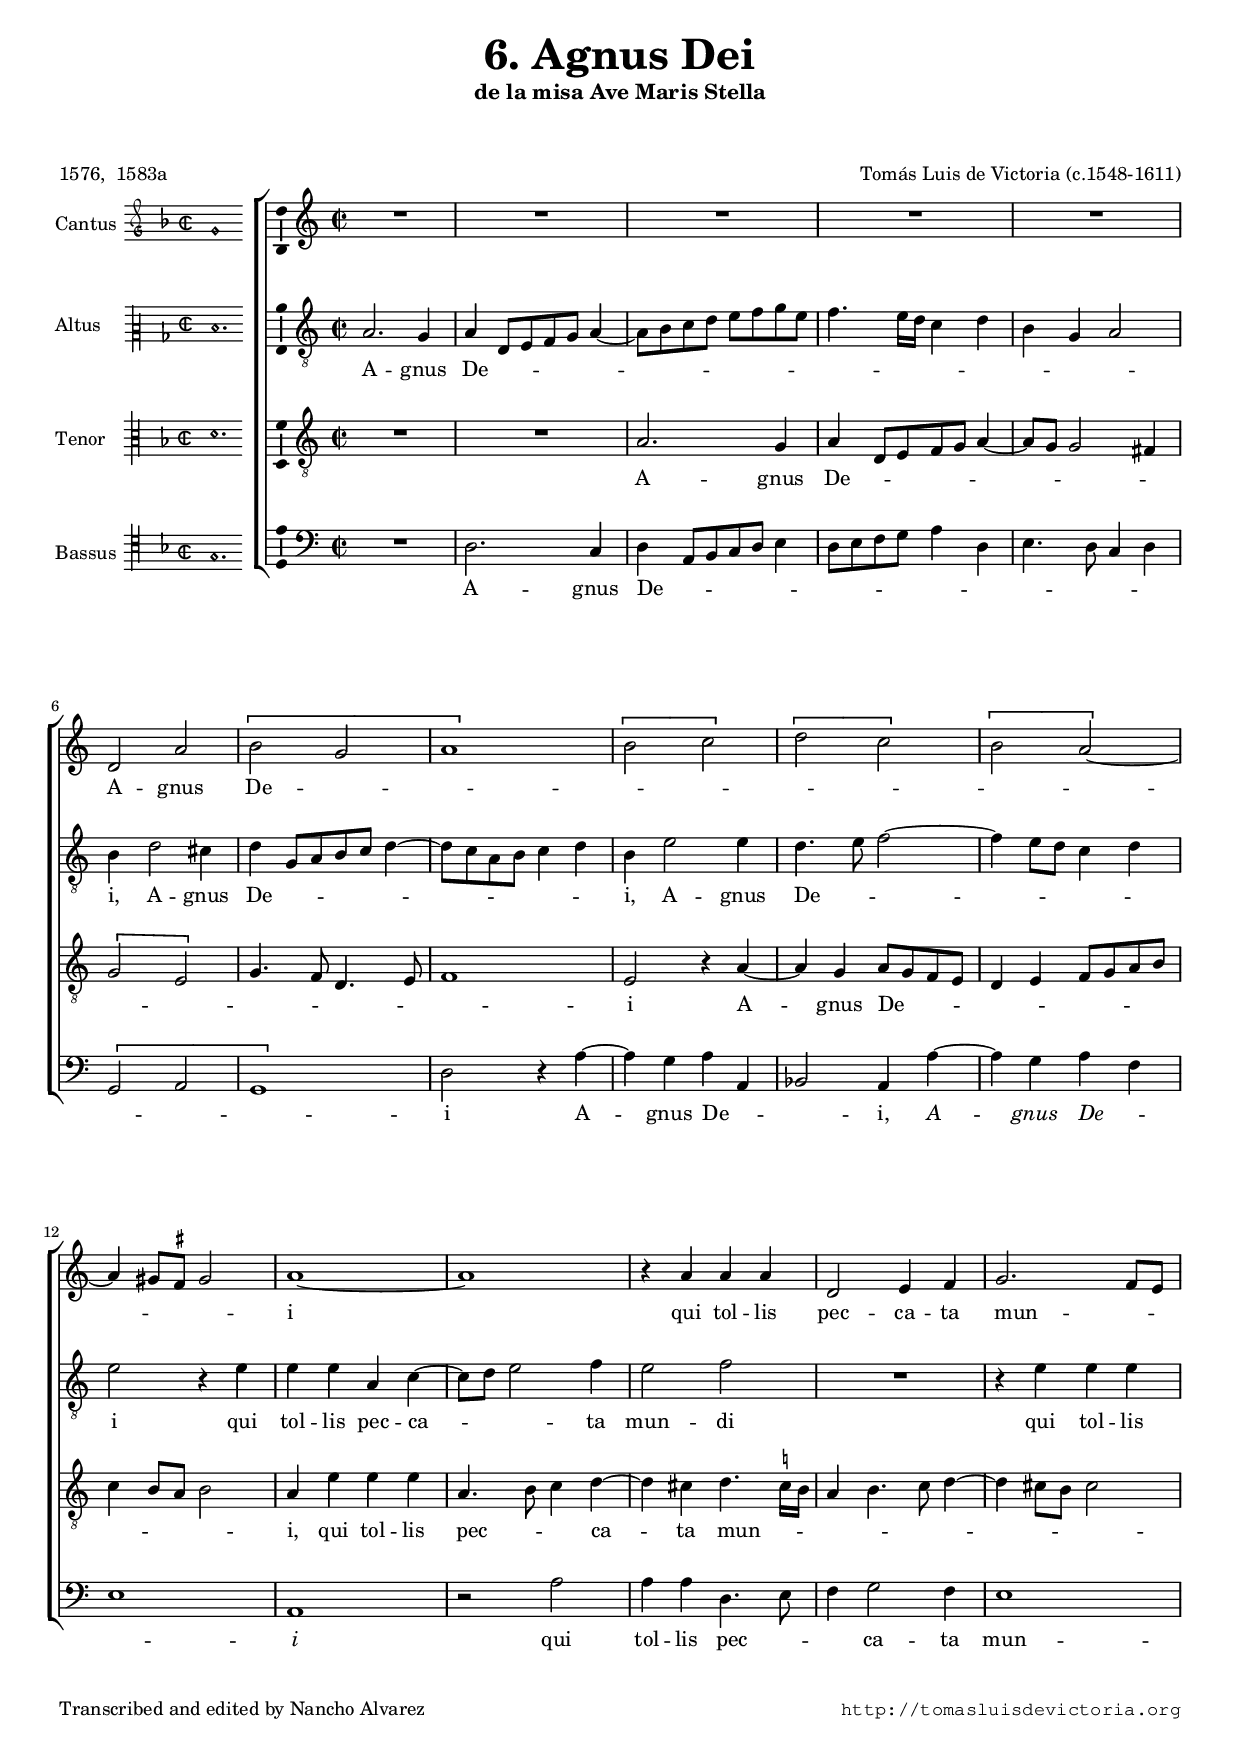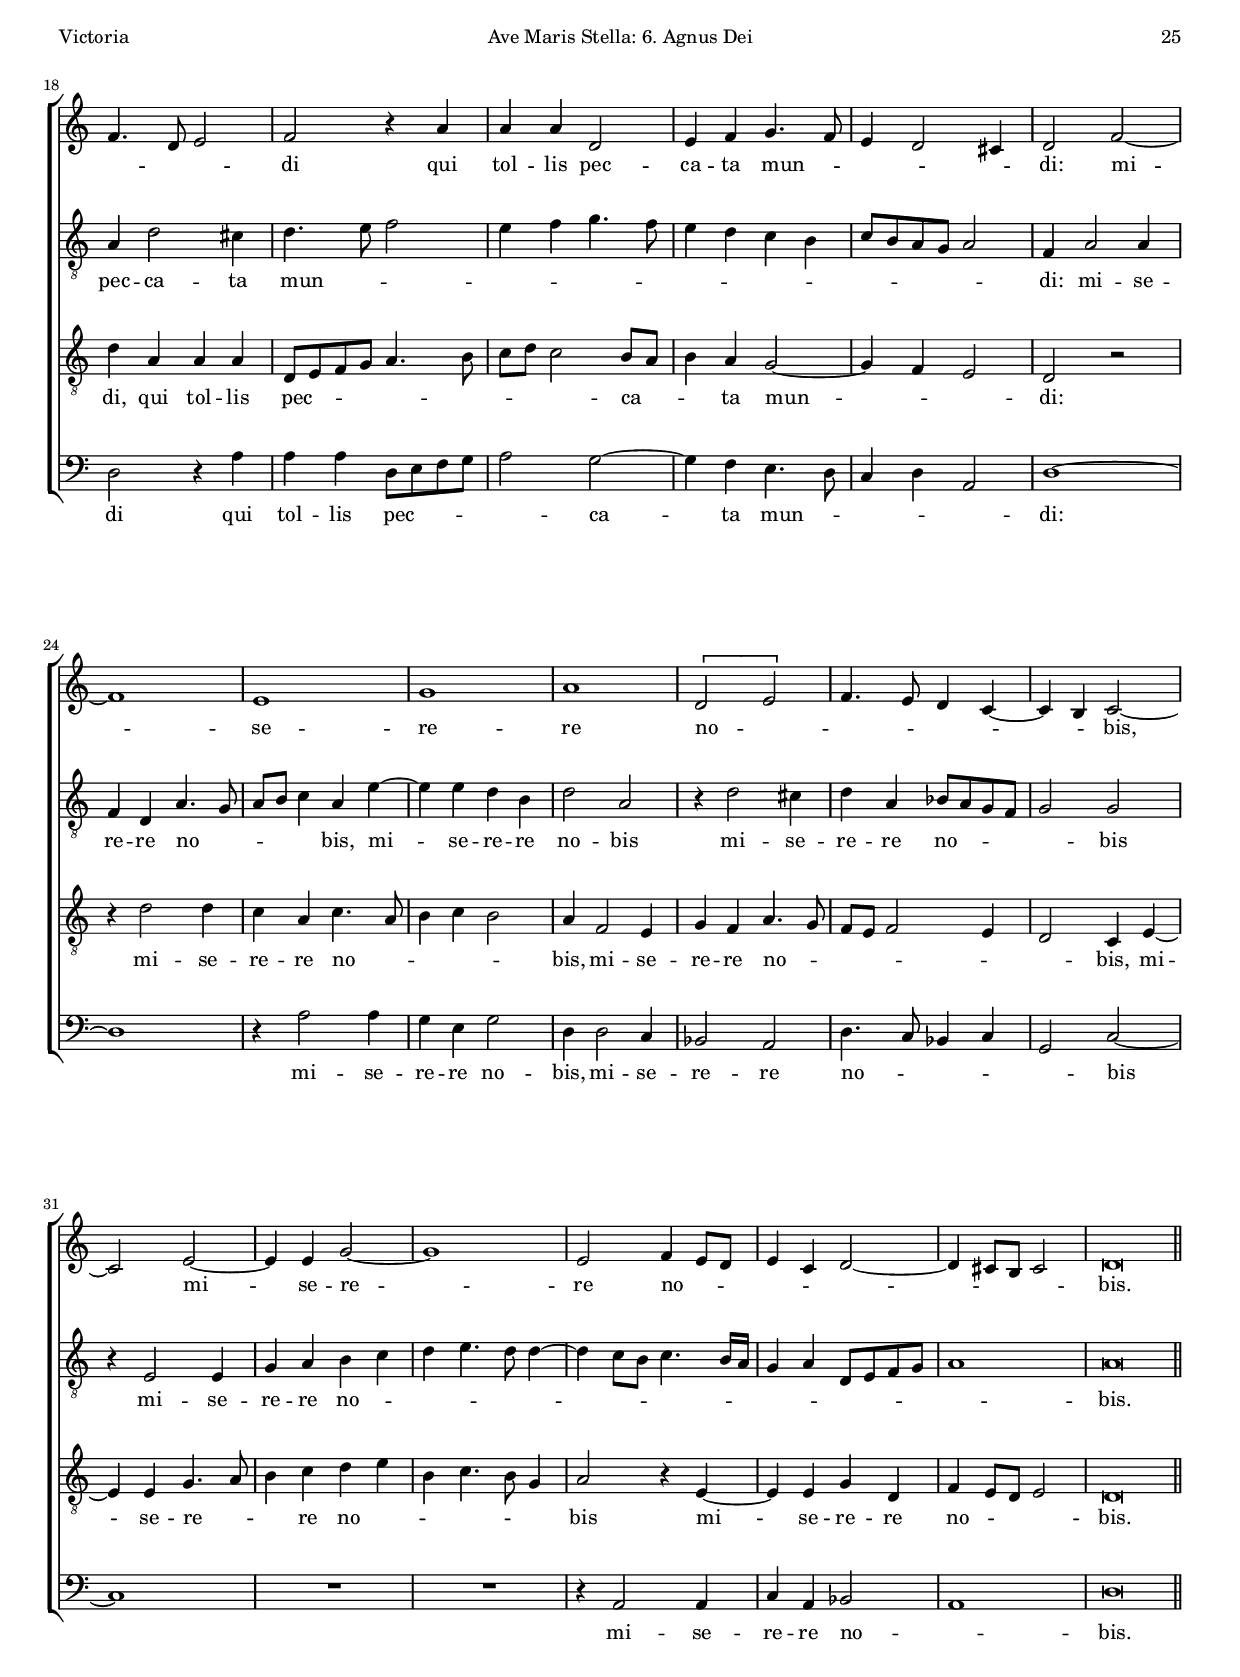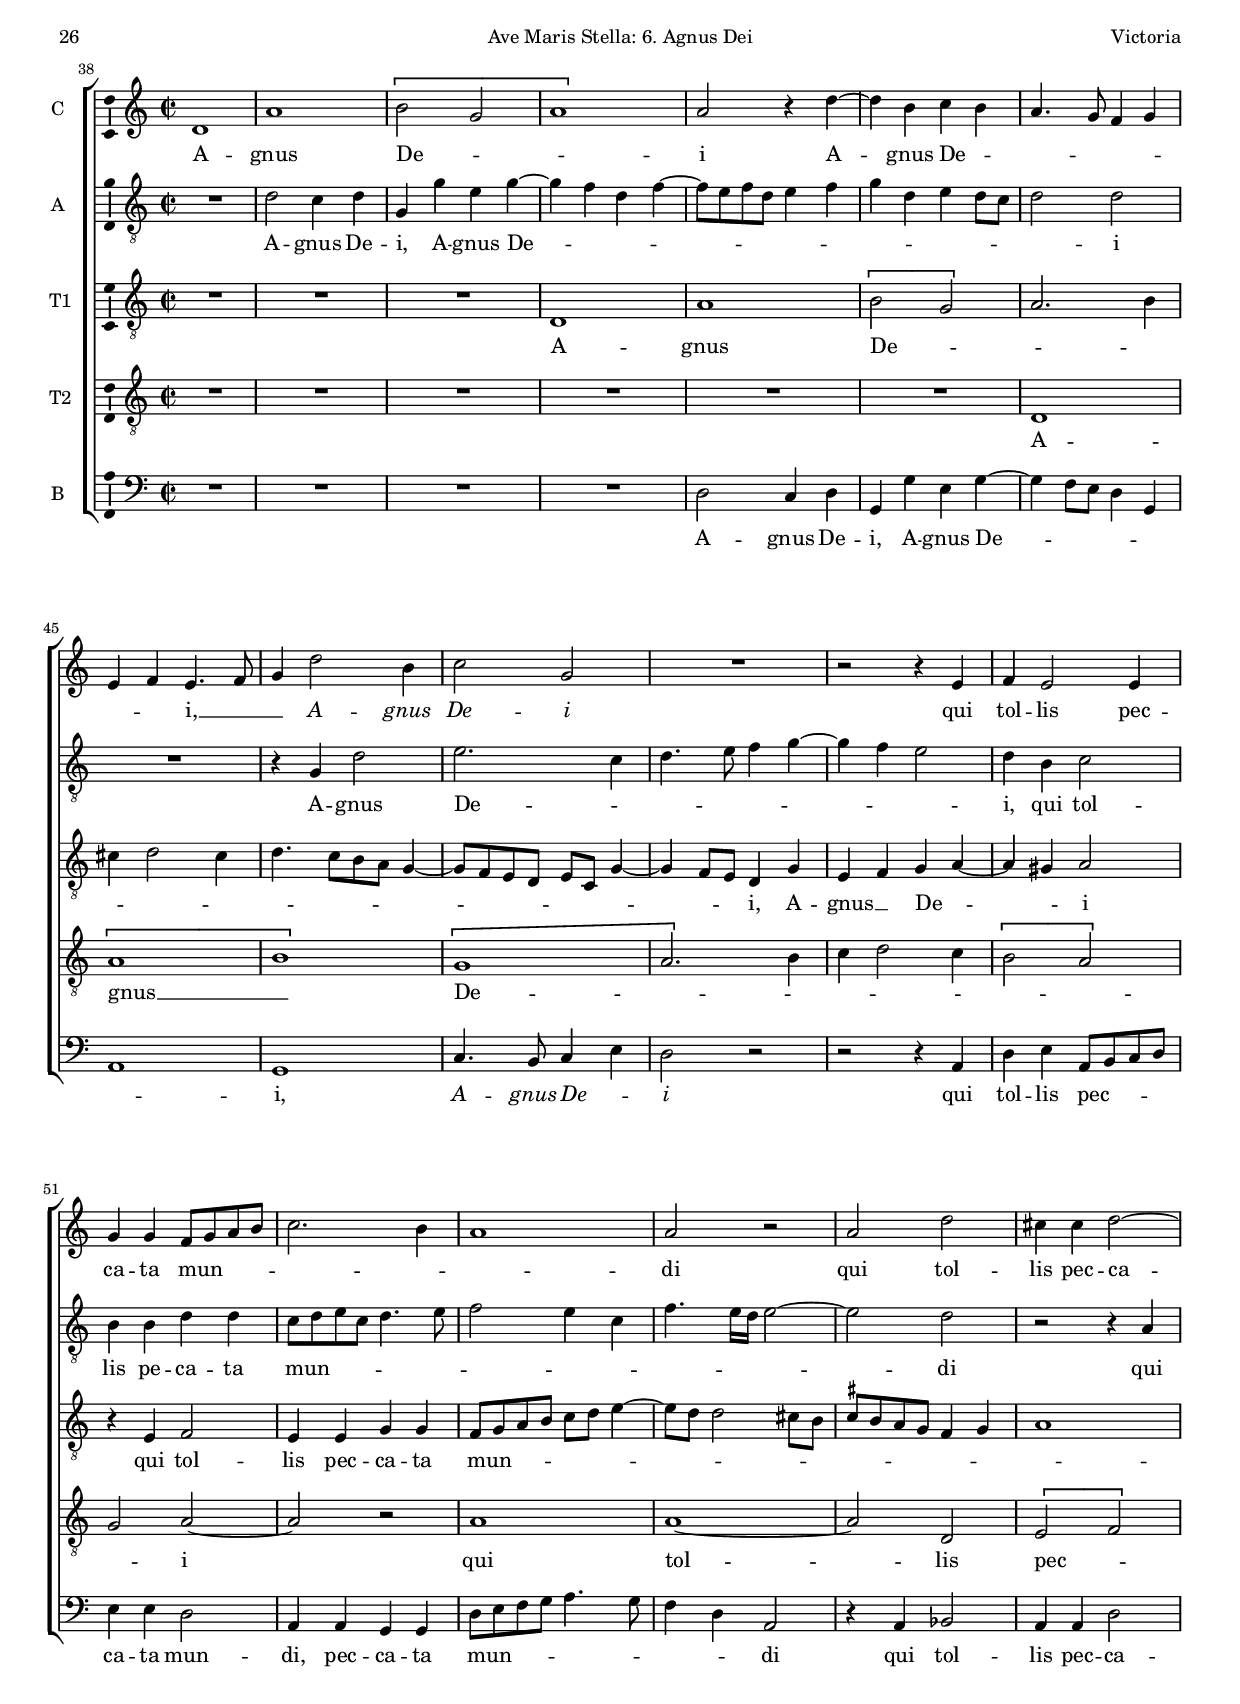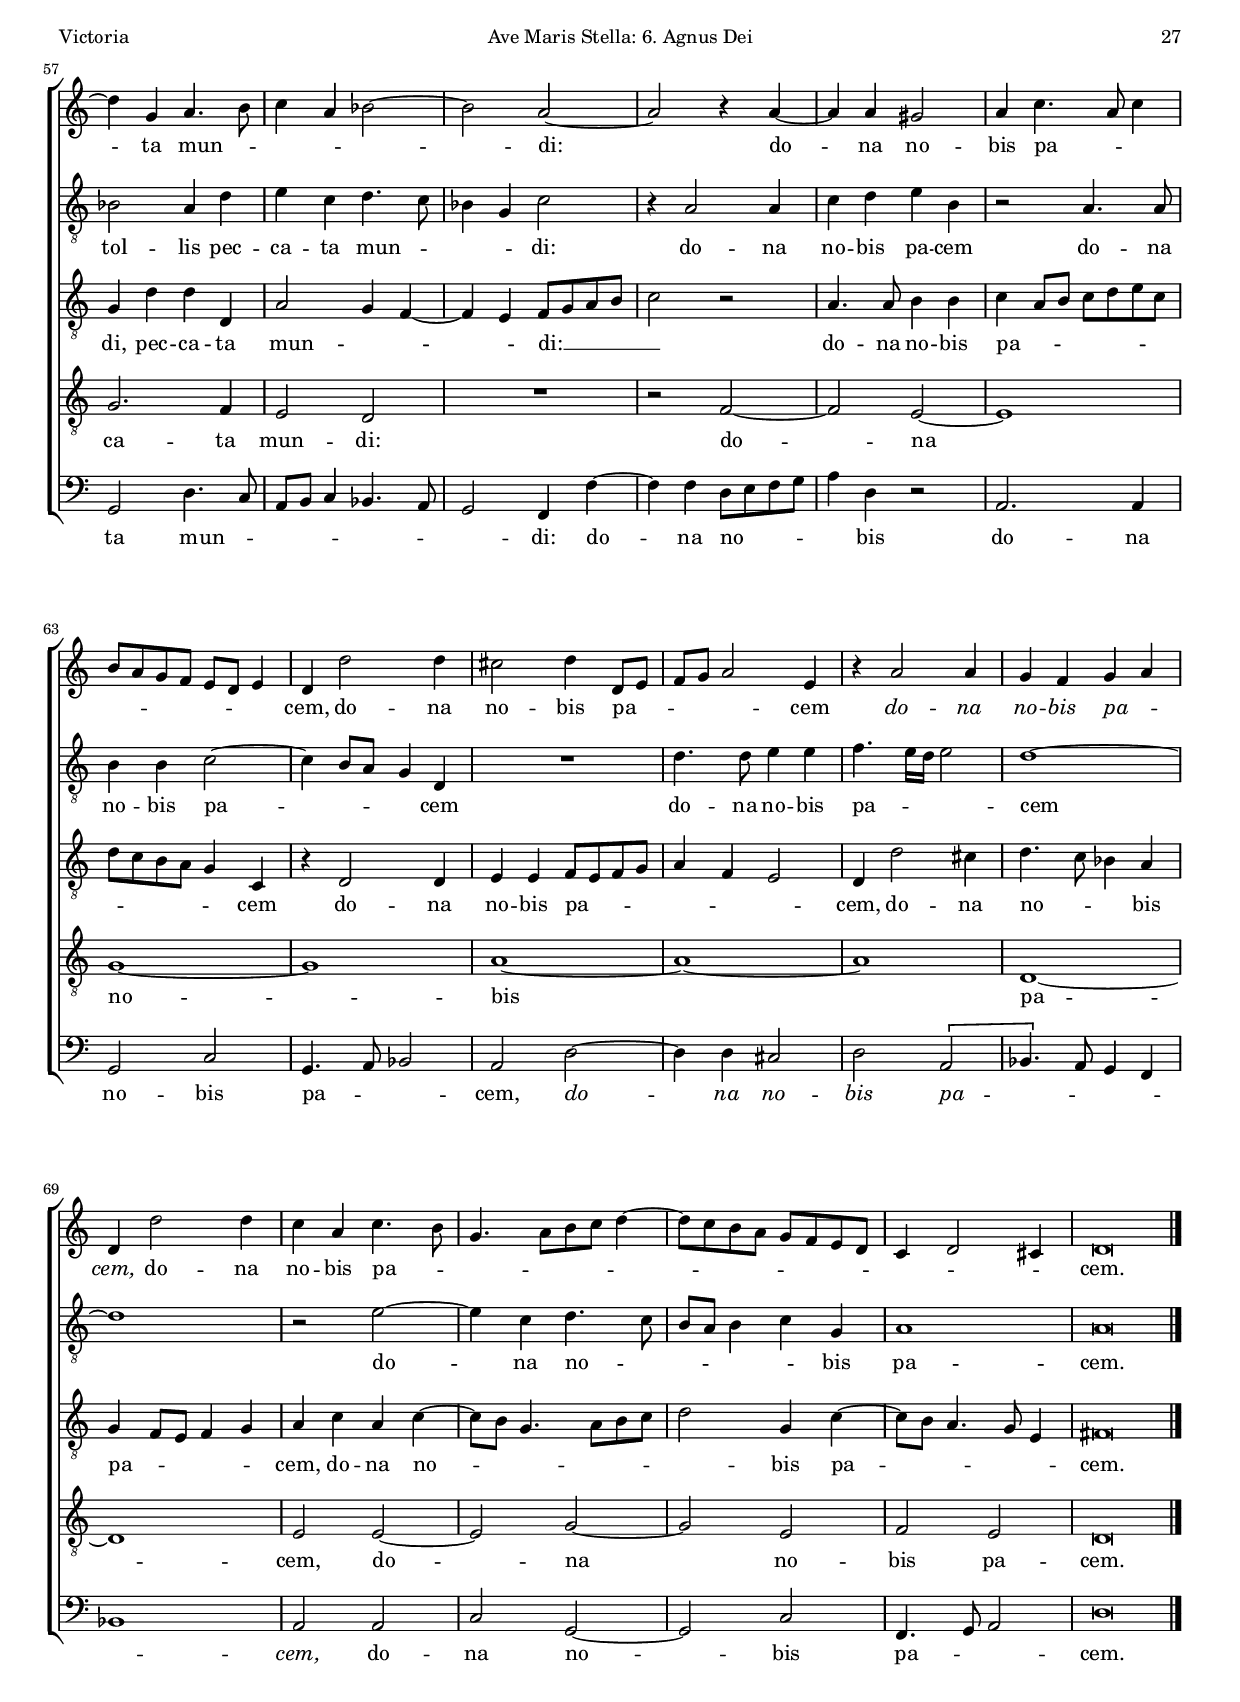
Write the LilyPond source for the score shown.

\version "2.22.0"

#(set-default-paper-size "a4")
#(set-global-staff-size 16.4)
#(ly:set-option 'point-and-click #f)
%mobile -s15.5 -i3.4

italicas=\override LyricText.font-shape = #'italic
rectas=\override LyricText.font-shape = #'upright
ss=\once \set suggestAccidentals = ##t
incipitwidth = 20
mtempo={\tempo 4 = 100}
mtempob={\tempo 4 = 50}
mt=#(define-music-function (offset) (number?) ; move lyric text
      #{ \once \override LyricText.X-offset = -$offset #})

htitle="Ave Maris Stella: 6. Agnus Dei"
hcomposer="Victoria"


\header {
	title=\markup{\fontsize #3 "6. Agnus Dei"}
	subtitle=\markup{"de la misa Ave Maris Stella"}
	subsubtitle=\markup{\null \vspace #2 }
        composer=\markup{"Tomás Luis de Victoria (c.1548-1611)"}
        pdfauthor=\composer
        poet="1576,  1583a" % uso 1583a
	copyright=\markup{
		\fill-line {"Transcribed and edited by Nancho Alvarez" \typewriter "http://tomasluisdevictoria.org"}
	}
%	tagline=""
}

global={\key f \major \time 2/2 \skip 1*37 \bar "||" }


cantus=\relative c'' {
	R1*4/4
	R1*4/4
	R1*4/4
	R1*4/4
%5
	R1*4/4
	g2 d'
	\[e c
	d1\]
	\[e2 f\]
%10
	\[g f\]
	\[e d ~ \]
	d4 cis8 \ss b cis2
	d1 ~
	d
%15
	r4 d d d
	g,2 a4 bes
	c2. bes8 a
	bes4. g8 a2
	bes r4 d
%20
	d d g,2
	a4 bes c4. bes8
	a4 g2 fis4
	g2 bes ~
	bes1
%25
	a
	c
	d
	\[g,2 a\]
	bes4. a8 g4 f ~
%30
	f e f2 ~
	f a ~
	a4 a c2 ~
	c1
	a2 bes4 a8 g
%35
	a4 f g2 ~
	g4 fis8 e fis2
	g\breve*1/2 
}

altus=\relative c' {
	d2. c4
	d g,8[ a bes c] d4 ~
	d8 e f g a bes c a
	bes4. a16 g f4 g
%5
	e c d2
	e4 g2 fis4
	g c,8[ d e f] g4 ~
	g8 f d e f4 g
	e a2 a4
%10
	g4. a8 bes2 ~
	bes4 a8 g f4 g
	a2 r4 a
	a a d, f ~
	f8 g a2 bes4
%15
	a2 bes
	R1*4/4
	r4 a a a
	d, g2 fis4
	g4. a8 bes2
%20
	a4 bes c4. bes8
	a4 g f e
	f8 e d c d2
	bes4 d2 d4
	bes g d'4. c8
%25
	d e f4 d a' ~
	a a g e
	g2 d
	r4 g2 fis4
	g d es8 d c bes
%30
	c2 c
	r4 a2 a4
	c d e f
	g a4. g8 g4 ~
	g f8 e f4. e16 d
%35
	c4 d g,8 a bes c
	d1
	d\breve*1/2 
}

tenor=\relative c' {
	R1*4/4
	R1*4/4
	d2. c4
	d g,8[ a bes c] d4 ~
%5
	d8 c c2 b4
	\[c2 a\]
	c4. bes8 g4. a8
	bes1
	a2 r4 d ~
%10
	d c d8 c bes a
	g4 a bes8 c d e
	f4 e8 d e2
	d4 a' a a
	d,4. e8 f4 g ~
%15
	g fis g4. \ss f16 e
	d4 e4. f8 g4 ~
	g fis8 e fis2
	g4 d d d
	g,8 a bes c d4. e8
%20
	f g f2 e8 d
	e4 d c2 ~
	c4 bes a2
	g r
	r4 g'2 g4
%25
	f d f4. d8
	e4 f e2
	d4 bes2 a4
	c bes d4. c8
	bes a bes2 a4
%30
	g2 f4 a ~
	a a c4. d8
	e4 f g a
	e f4. e8 c4
	d2 r4 a ~
%35
	a a c g
	bes a8 g a2
	g\breve*1/2
}

bassus=\relative c' {
	R1*4/4
	g2. f4
	g d8[ e f g] a4
	g8 a bes c d4 g,
%5
	a4. g8 f4 g
	\[c,2 d
	c1\]
	g'2 r4 d' ~
	d c d d,
%10
	es2 d4 d' ~
	d c d bes
	a1
	d,
	r2 d'
%15
	d4 d g,4. a8
	bes4 c2 bes4
	a1
	g2 r4 d'
	d d g,8 a bes c
%20
	d2 c2 ~ % 1576 d4 d c2 ~
	c4 bes a4. g8
	f4 g d2
	g1 ~
	g
%25
	r4 d'2 d4
	c a c2
	g4 g2 f4
	es2 d
	g4. f8 es4 f
%30
	c2 f ~
	f1
	R1*4/4
	R1*4/4
	r4 d2 d4
%35
	f d es2
	d1
	g\breve*1/2 
}


textocantus=\lyricmode{
A -- gnus \mt #.5 De -- _ _ _ _ _ _ _ _ _ _ _ _ i _
qui tol -- lis pec -- ca -- ta \mt #.3 mun -- _ _ _ _ _ di
qui tol -- lis pec -- ca -- ta \mt #.5 mun -- _ _ _ _ \mt #.4 di:
mi -- _ se -- re -- re
no -- _ _ _ _ _ _ _ \mt #.5 bis, _
mi -- _ se -- re -- _ re no -- _ _ _ _ _ _ _ _ _ \mt #.7 bis.

}

textoaltus=\lyricmode{
A -- gnus \mt #.4 De -- _ _ _ _ _ _ _ _ _ _ _ _ _ _ _ _ _ _ _ _ _ i, 
A -- gnus \mt #.4 De -- _ _ _ _ _ _ _ _ _ _ _ i,
A -- gnus \mt #.2 De -- _ _ _ _ _ _ _ i % ij en 1583a
qui tol -- lis pec -- ca -- _ _ _ ta mun -- di
qui tol -- lis pec -- ca -- ta \mt #.5 mun -- _ _ _ _ _ _ _ _ _ _ _ _ _ _ _ \mt #.4 di:
mi -- se -- re -- re
no -- _ _ _ _ bis, 
mi -- _ se -- re -- re no -- bis
mi -- se -- re -- re \mt #.4 no -- _ _ _ _ bis % ij en 1583a
mi -- se -- re -- re \mt #.4 no -- _ _ _ _ _ _ _ _ _ _ _ _ _ _ _ _ _ _ \mt #.7 bis.
}

textotenor=\lyricmode{
A -- gnus \mt #.5 De -- _ _ _ _ _ _ _ _ _ _ _ _ _ _ _ _ i
A -- _ gnus De -- _ _ _ _ _ _ _ _ _ _ _ _ _ i,
qui tol -- lis \mt #.3 pec -- _ _ ca -- _ ta \mt #.4 mun -- _ _ _ _ _ _ _ _ _ _ di,
qui tol -- lis
\mt #.4 pec -- _ _ _ _ _ _ _ _ ca -- _ _ ta mun -- _ _ _ \mt #.4 di: % 1576 pec -- _ _ _ ca
mi -- se -- re -- re no -- _ _ _ _ bis,
mi -- se -- re -- re no -- _ _ _ _ _ _ bis,
\mt #.5 mi -- _ se -- re -- _ _ re \mt #.3 no -- _ _ _ _ _ bis
mi -- _ se -- re -- re \mt #.2 no -- _ _ _ \mt #.7 bis. % ij en 1583a
}

textobassus=\lyricmode{
A -- gnus De -- _ _ _ _ _ _ _ _ _ _ _ _ _ _ _ _ _ _ i
A -- _ gnus De -- _ _ i,
\italicas
A -- _ gnus De -- _ _ i
\rectas
qui tol -- lis \mt #.5 pec -- _ _ ca -- ta mun -- di
qui tol -- lis \mt #.4 pec -- _ _ _ _ ca -- _ ta \mt #.6 mun -- _ _ _ _ \mt #.4 di: _
mi -- se -- re -- re no -- bis,
mi -- se -- re -- re no -- _ _ _ _ bis _ % ij en 1583a
mi -- se -- re -- re no -- _ \mt #.7 bis.
}



incipitcantus=\markup{
	\score{
		{ 
		\set Staff.instrumentName="Cantus " % Superius
		\override NoteHead.style = #'neomensural
		\override Rest.style = #'neomensural
		\override Staff.TimeSignature.style = #'neomensural
		\cadenzaOn 
		\clef "petrucci-g"
		\key f \major
		\time 2/2
		g'1
		} 
	\layout {
		\context {\Voice
			\remove Ligature_bracket_engraver
			\consists Mensural_ligature_engraver
		}
		line-width=\incipitwidth
                indent=0
	}
	}
}


incipitaltus=\markup{
	\score{
		{ 
		\set Staff.instrumentName="Altus    "
		\override NoteHead.style = #'neomensural 
		\override Rest.style = #'neomensural
		\override Staff.TimeSignature.style = #'neomensural
		\cadenzaOn 
		\clef "petrucci-c2"
		\key f \major
		\time 2/2
		d'1.
		} 
	\layout {
		\context {\Voice
			\remove Ligature_bracket_engraver
			\consists Mensural_ligature_engraver
		}
		line-width=\incipitwidth
                indent=0
	}
	}
}


incipittenor=\markup{
	\score{
		{ 
		\set Staff.instrumentName="Tenor   "
		\override NoteHead.style = #'neomensural 
		\override Rest.style = #'neomensural
		\override Staff.TimeSignature.style = #'neomensural
		\cadenzaOn 
		\clef "petrucci-c3"
		\key f \major
		\time 2/2
		d'1.
		} 
	\layout {
		\context {\Voice
			\remove Ligature_bracket_engraver
			\consists Mensural_ligature_engraver
		}
		line-width=\incipitwidth
                indent=0
	}
	}
}


incipitbassus=\markup{
	\score{
		{ 
		\set Staff.instrumentName="Bassus "
		\override NoteHead.style = #'neomensural 
		\override Rest.style = #'neomensural
		\override Staff.TimeSignature.style = #'neomensural
		\cadenzaOn 
		\clef "petrucci-c4"
		\key f \major
		\time 2/2
		g1.
		} 
	\layout {
		\context {\Voice
			\remove Ligature_bracket_engraver
			\consists Mensural_ligature_engraver
		}
		line-width=\incipitwidth
                indent=0
	}
	}
}





\score {\transpose c' g{
\new ChoirStaff<<

	\new Staff <<\global
	\new Voice="v1" {
		\set Staff.instrumentName=\incipitcantus
		\clef "treble"
		\cantus }
	\new Lyrics \lyricsto "v1" {\textocantus }
	>>

	
	\new Staff << \global
	\new Voice="v2" {
		\set Staff.instrumentName=\incipitaltus
		\clef "G_8" 
		\altus}
	\new Lyrics \lyricsto "v2" {\textoaltus }
	>>

	
	\new Staff <<\global
	\new Voice="v3" {
		\set Staff.instrumentName=\incipittenor
		\clef "G_8"
		\tenor }
	\new Lyrics \lyricsto "v3" {\textotenor }
	>>
	

	\new Staff <<\global
	\new Voice="v4" {
		\set Staff.instrumentName=\incipitbassus
		\clef "bass" 
		\bassus }
	\new Lyrics \lyricsto "v4" {\textobassus}
	>>
	
>>

}%transpose

\layout{ 
	%\context {\Lyrics \override VerticalAxisGroup.minimum-Y-extent = #'(-0 . 0) }
	\context {\Score \override BarNumber.padding = #2 }
	%\context {\Lyrics \override LyricText.font-size = #2 }
	\context {\Voice melismaBusyProperties = #'() }
	%\context { \Staff \RemoveEmptyStaves }
	\context {\Staff 
                  \override VerticalAxisGroup.staff-staff-spacing =
			#'((basic-distance . 11) (minimum-distance . 0) (padding . 1))
		\consists Ambitus_engraver 
			\override LigatureBracket.padding = #1
	}
}

%\midi { \mtempo }


}


global={\set Score.currentBarNumber = #38 
	\key f \major \time 2/2 \skip 1*37 \bar "|." }


cantus=\relative c'' {\bar ""
	g1
	d'
%40
	\[e2 c
	d1\]
	d2 r4 g ~
	g e f e
	d4. c8 bes4 c
%45
	a bes a4. bes8
	c4 g'2 e4
	f2 c
	R1*4/4
	r2 r4 a
%50
	bes a2 a4
	c c bes8 c d e
	f2. e4
	d1
	d2 r
%55
	d g
	fis4 fis g2 ~
	g4 c, d4. e8
	f4 d es2 ~
	es d ~
%60
	d r4 d ~
	d d cis2
	d4 f4. d8 f4
	e8 d c bes a g a4
	g g'2 g4
%65
	fis2 g4 g,8 a
	bes c d2 a4
	r d2 d4
	c bes c d
	g, g'2 g4
%70
	f d f4. e8
	c4. d8[ e f] g4 ~
	g8 f e d c bes a g
	f4 g2 fis4
	g\breve*1/2
}

altus=\relative c'' {
	R1*4/4
	g2 f4 g
%40
	c, c' a c ~
	c bes g bes ~
	bes8 a bes g a4 bes
	c g a g8 f
	g2 g
%45
	R1*4/4
	r4 c, g'2
	a2. f4
	g4. a8 bes4 c ~
	c bes a2
%50
	g4 e f2
	e4 e g g
	f8 g a f g4. a8
	bes2 a4 f
	bes4. a16 g a2 ~
%55
	a g
	r r4 d
	es2 d4 g
	a f g4. f8
	es4 c f2
%60
	r4 d2 d4
	f g a e
	r2 d4. d8
	e4 e f2 ~
	f4 e8 d c4 g
%65
	R1*4/4
	g'4. g8 a4 a
	bes4. a16 g a2
	g1 ~
	g
%70
	r2 a ~
	a4 f g4. f8
	e d e4 f c
	d1
	d\breve*1/2
}

tenor=\relative c' {
	R1*4/4
	R1*4/4
%40
	R1*4/4
	g1
	d'
	\[e2 c\]
	d2. e4
%45
	fis g2 fis4
	g4. f8[ e d] c4 ~
	c8 bes a g a f c'4 ~
	c bes8 a g4 c
	a bes c d ~
%50
	d cis d2
	r4 a bes2
	a4 a c c
	bes8 c d e f g a4 ~
	a8 g g2 fis8 e
%55
	\ss fis e d c bes4 c % raro!
	d1
	c4 g' g g,
	d'2 c4 bes ~
	bes a bes8 c d e
%60
	f2 r
	d4. d8 e4 e
	f d8 e f g a f
	g f e d c4 f,
	r g2 g4
%65
	a a bes8 a bes c
	d4 bes a2
	g4 g'2 fis4
	g4. f8 es4 d
	c bes8 a bes4 c
%70
	d f d f ~
	f8 e c4. d8 e f
	g2 c,4 f ~
	f8 e d4. c8 a4
	b\breve*1/2
}

tenordos=\relative c' {
       % do en tercera
	R1
	R1*4/4
%40
	R1*4/4
	R1*4/4
	R1*4/4
	R1*4/4
	g1
%45
	\[d'
	e\]
	\[c
	d2.\] e4
	f g2 f4
%50
	\[e2 d\]
	c d ~
	d r
	d1
	d ~
%55
	d2 g,
	\[a bes\]
	c2. bes4
	a2 g
	R1*4/4
%60
	r2 bes ~
	bes a ~
	a1
	c ~
	c
%65
	d ~
	d ~
	d
	g, ~
	g
%70
	a2 a ~
	a c ~
	c a
	bes a
	g\breve*1/2
}
bassus=\relative c' {
	R1*4/4
	R1*4/4
%40
	R1*4/4
	R1*4/4
	g2 f4 g
	c, c' a c ~
	c bes8 a g4 c,
%45
	d1
	c
	f4. e8 f4 a
	g2 r
	r r4 d
%50
	g a d,8 e f g
	a4 a g2
	d4 d c c
	g'8 a bes c d4. c8
	bes4 g d2
%55
	r4 d es2
	d4 d g2
	c, g'4. f8
	d e f4 es4. d8
	c2 bes4 bes' ~
%60
	bes bes g8 a bes c
	d4 g, r2
	d2. d4
	c2 f
	c4. d8 es2
%65
	d g ~
	g4 g fis2
	g \[d
	es4.\] d8 c4 bes
	es1
%70
	d2 d
	f c ~
	c f
	bes,4. c8 d2
	g\breve*1/2 
}


textocantus=\lyricmode{
A -- gnus De -- _ _ i
A -- _ gnus \mt #.2 De -- _ _ _ _ _ _ _ i, __ _ _
\italicas A -- gnus De -- i \rectas % en 1576 no repite el texto
qui tol -- lis pec -- ca -- ta \mt #.3 mun -- _ _ _ _ _ _ di
qui tol -- lis pec -- ca -- _ ta \mt #.7 mun -- _ _ _ _ _ di: _ % ij en 1583a
do -- _ na no -- bis pa -- _ _ _ _ _ _ _ _ _ cem,
do -- na no -- bis pa -- _ _ _ _ cem
\italicas
do -- na no -- bis pa -- _ cem,
\rectas
do -- na no -- bis pa -- _ _ _ _ _ _ _ _ _ _ _ _ _ _ _ _ _ cem.
}

textoaltus=\lyricmode{
A -- gnus De -- i, 
A -- gnus De -- _ _ _ _ _ _ _ _ _ _ _ _ _ _ _ _ i % ij en 1583a
A -- gnus De -- _ _ _ _ _ _ _ _ i,
qui tol -- lis pe -- ca -- ta \mt #.3 mun -- _ _ _ _ _ _ _ _ _ _ _ _ _ di
qui tol -- lis pec -- ca -- ta \mt #.7 mun -- _ _ _ di: % ij en 1583a
do -- na no -- bis pa -- cem
do -- na no -- bis pa -- _ _ _ _ cem % ij en 1583a
do -- na no -- bis \mt #.2 pa -- _ _ _ cem _
do -- _ na no -- _ _ _ _ _ bis pa -- cem.
}

textotenor=\lyricmode{
A -- gnus De -- _ _ _ _ _ _ _ _ _ _ _ _ _ _ _ _ _ _ _ _ _ i,
A -- \mt #1.4 gnus __ _ De -- _ _ _ i % en 1576 gnus De
qui tol -- lis pec -- ca -- ta \mt #.3 mun -- _ _ _ _ _ _ _ _ _ _ _ _ _ _ _ _ _ _ di,
pec -- ca -- ta \mt #.8 mun -- _ _ _ _ di: __ _ _ _ _ 
do -- na no -- bis pa -- _ _ _ _ _ _ _ _ _ _ _ cem
do -- na no -- bis pa -- _ _ _ _ _ _ cem,
do -- na no -- _ _ bis pa -- _ _ _ _ cem, % ij en 1583a
do -- na no -- _ _ _ _ _ _ _ bis pa -- _ _ _ _ _ cem.
}

textotenordos=\lyricmode{
A -- gnus __ _ De -- _ _ _ _ _ _ _ _ i _
qui tol -- _ lis \mt #.2 pec -- _ ca -- ta mun -- di:
do -- _ na _ 
no -- _ bis _ _ pa -- _ cem,
do -- _ na _ no -- bis pa -- cem. % ij en 1583a
}

textobassus=\lyricmode{
A -- gnus De -- i, 
A -- gnus De -- _ _ _ _ _ _ i, % ij en 1583a
\italicas
A -- gnus De -- _ i
\rectas
qui tol -- lis \mt #.3 pec -- _ _ _ ca -- ta mun -- di, % articula texto despues de corchea!
pec -- ca -- ta \mt #.3 mun -- _ _ _ _ _ _ _ di
qui tol -- lis pec -- ca -- ta \mt #.5 mun -- _ _ _ _ _ _ _ di:
do -- _ na no -- _ _ _ _ bis
do -- na no -- bis pa -- _ _ cem,
\italicas
do -- _ na no -- bis pa -- _ _ _ _ _ cem,
\rectas
do -- na no -- _ bis \mt #.2 pa -- _ _ cem.
}




\score {\transpose c' g{
\new ChoirStaff<<

	\new Staff <<\global
	\new Voice="v1" {
		\set Staff.instrumentName="C  "
		\clef "treble"
		\cantus }
	\new Lyrics \lyricsto "v1" {\textocantus }
	>>

	
	\new Staff << \global
	\new Voice="v2" {
		\set Staff.instrumentName="A  "
		\clef "G_8" 
		\altus}
	\new Lyrics \lyricsto "v2" {\textoaltus }
	>>

	
	\new Staff <<\global
	\new Voice="v3" {
		\set Staff.instrumentName="T1 "
		\clef "G_8"
		\tenor }
	\new Lyrics \lyricsto "v3" {\textotenor }
	>>

	
	\new Staff <<\global
	\new Voice="v5" {
		\set Staff.instrumentName="T2 "
		\clef "G_8"
		\tenordos }
	\new Lyrics \lyricsto "v5" {\textotenordos }
	>>
	

	\new Staff <<\global
	\new Voice="v4" {
		\set Staff.instrumentName="B  "
		\clef "bass" 
		\bassus }
	\new Lyrics \lyricsto "v4" {\textobassus }
	>>
	
>>

}%transpose

\layout{ 
        indent = 0.6\cm
	\context {\Lyrics 
		\override VerticalAxisGroup.staff-affinity = #UP
		\override VerticalAxisGroup.nonstaff-relatedstaff-spacing =
			#'((basic-distance . 0) (minimum-distance . 0) (padding . 1))
		\override LyricText.font-size = #1.2
		\override LyricHyphen.minimum-distance = #0.5
	}
	\context {\Score 
		tempoHideNote = ##t
		\override BarNumber.padding = #2 
	}
	\context {\Voice 
		melismaBusyProperties = #'()
		%autoBeaming = ##f
	}
	\context {\Staff 
                %\RemoveEmptyStaves
                %\override VerticalAxisGroup.remove-first = ##t
		\override VerticalAxisGroup.staff-staff-spacing =
			#'((basic-distance . 11) (minimum-distance . 0) (padding . 1))
		\consists Ambitus_engraver 
		\override LigatureBracket.padding = #1
	}
}

%\midi { \mtempo }

}


\paper{
	evenHeaderMarkup=\markup  \fill-line { \fromproperty #'page:page-number-string \htitle \hcomposer }
	oddHeaderMarkup= \markup  \fill-line { \on-the-fly #not-first-page \hcomposer \on-the-fly #not-first-page \htitle \on-the-fly #not-first-page \fromproperty #'page:page-number-string }
	%system-count=20
	%page-count = 8
	ragged-last-bottom = ##f
	indent=3.5\cm
	system-system-spacing =
	#'((basic-distance . 20) (minimum-distance . 0) (padding . 5))
	top-system-spacing = % header
	#'((basic-distance . 9) (minimum-distance . 0) (padding . 0))
	last-bottom-spacing = % footer
	#'((basic-distance . 12) (minimum-distance . 0) (padding . 0))

first-page-number=24
oddHeaderMarkup=\markup \fill-line {\hcomposer \htitle \fromproperty #'page:page-number-string }
evenHeaderMarkup=\markup \fill-line {\on-the-fly #not-first-page \fromproperty #'page:page-number-string \on-the-fly #not-first-page \htitle \on-the-fly #not-first-page \hcomposer }
}